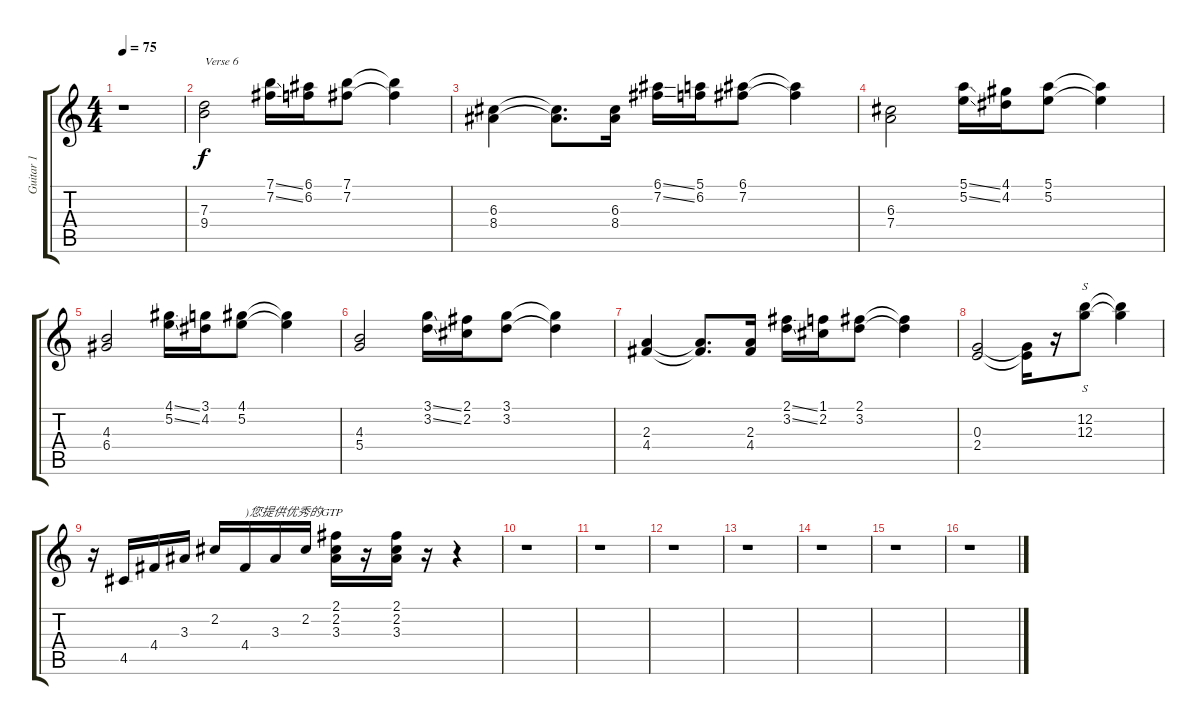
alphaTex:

\track ("Guitar 1" "Guitar 1") {instrument acousticguitarnylon}
\staff {score tabs}
\tuning (E4 B3 G3 D3 A2 E2) {hide}
\ts (4 4)
\tempo 75
\clef g2
\ks c
r.1{dy f} |
(7.3 9.4).2{txt "Verse 6"} (7.1{ss} 7.2{ss}).16 (6.1 6.2).16 (7.1 7.2).8 (7.1{t} 7.2{t}).4 |
(6.3 8.4).4 (6.3{t} 8.4{t}).8{d} (6.3 8.4).16 (6.1{ss} 7.2{ss}).16 (5.1 6.2).16 (6.1 7.2).8 (6.1{t} 7.2{t}).4 |
(6.3 7.4).2 (5.1{ss} 5.2{ss}).16 (4.1 4.2).16 (5.1 5.2).8 (5.1{t} 5.2{t}).4 |
(4.3 6.4).2 (4.1{ss} 5.2{ss}).16 (3.1 4.2).16 (4.1 5.2).8 (4.1{t} 5.2{t}).4 |
(4.3 5.4).2 (3.1{ss} 3.2{ss}).16 (2.1 2.2).16 (3.1 3.2).8 (3.1{t} 3.2{t}).4 |
(2.3 4.4).4 (2.3{t} 4.4{t}).8{d} (2.3 4.4).16 (2.1{ss} 3.2{ss}).16 (1.1 2.2).16 (2.1 3.2).8 (2.1{t} 3.2{t}).4 |
(0.3 2.4).2 (0.3{t} 2.4{t}).16 r.16 (12.2 12.3).8{s} (12.2{t} 12.3{t}).4 |
r.16 4.5.16 4.4.16 3.3.16 2.2.16 4.4.16{txt ")您提供优秀的GTP"} 3.3.16 2.2.16 (2.1 2.2 3.3).16 r.16 (2.1 2.2 3.3).16 r.16 r.4 |
r.1 |
r.1 |
r.1 |
r.1 |
r.1 |
r.1 |
r.1
